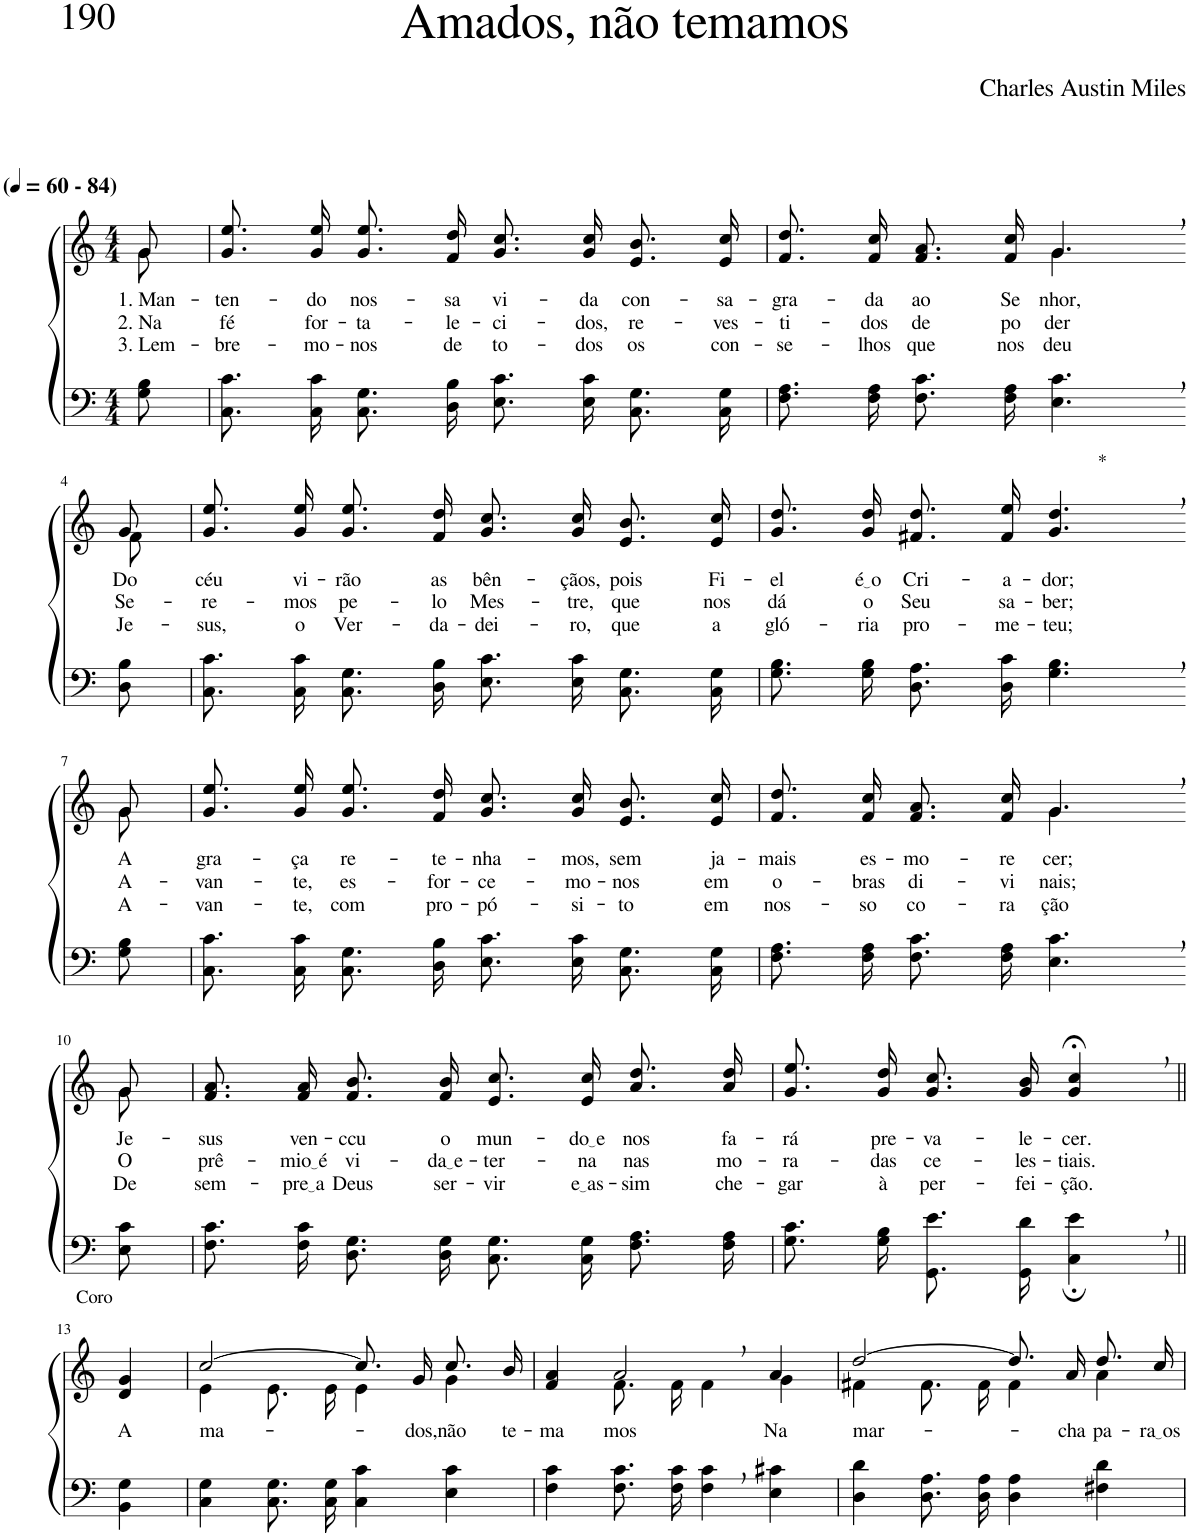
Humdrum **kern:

**kern	**kern	**text	**text	**text
*part2	*part1	*part1	*part1	*part1
*staff2	*staff1	*staff1	*staff1	*staff1
*I"Parte III e IV	*I"Parte I e II	*	*	*
*clefF4	*clefG2	*	*	*
*Trd1c2	*Trd1c2	*	*	*
*k[]	*k[]	*	*	*
*M4/4	*M4/4	*	*	*
*MM60	*MM60	*	*	*
=1	=1	=1	=1	=1
*	*^	*	*	*
!	!LO:TX:a:B:t=(	!	!	!	!
!	!LO:TX:a:B:t=- 84)	!	!	!	!
!	!	!	!LO:LY:b	!LO:LY:b	!LO:LY:b
8G\ 8B\	8g/	8g\	1. Man-	2. Na	3. Lem-
=2	=2	=2	=2	=2	=2
!	!	!	!LO:LY:b	!LO:LY:b	!LO:LY:b
*	*v	*v	*	*	*
8.C\ 8.c\L	8.g\ 8.ee\L	-ten-	fé	-bre-
!	!	!LO:LY:b	!LO:LY:b	!LO:LY:b
16C\ 16c\Jk	16g\ 16ee\Jk	-do	for-	-mo-
!	!	!LO:LY:b	!LO:LY:b	!LO:LY:b
8.C\ 8.G\L	8.g\ 8.ee\L	nos-	-ta-	-nos
!	!	!LO:LY:b	!LO:LY:b	!LO:LY:b
16D\ 16B\Jk	16f\ 16dd\Jk	-sa	-le-	de
!	!	!LO:LY:b	!LO:LY:b	!LO:LY:b
8.E\ 8.c\L	8.g/ 8.cc/L	vi-	-ci-	to-
!	!	!LO:LY:b	!LO:LY:b	!LO:LY:b
16E\ 16c\Jk	16g/ 16cc/Jk	-da	-dos,	-dos
!	!	!LO:LY:b	!LO:LY:b	!LO:LY:b
8.C\ 8.G\L	8.e/ 8.b/L	con-	re-	os
!	!	!LO:LY:b	!LO:LY:b	!LO:LY:b
16C\ 16G\Jk	16e/ 16cc/Jk	-sa-	-ves-	con-
=3	=3	=3	=3	=3
!	!	!LO:LY:b	!LO:LY:b	!LO:LY:b
*	*^	*	*	*
8.F\ 8.A\L	8.f/ 8.dd/L	2ryy	-gra-	-ti-	-se-
!	!	!	!LO:LY:b	!LO:LY:b	!LO:LY:b
16F\ 16A\Jk	16f/ 16cc/Jk	.	-da	-dos	-lhos
!	!	!	!LO:LY:b	!LO:LY:b	!LO:LY:b
8.F\ 8.c\L	8.f/ 8.a/L	.	ao	de	que
!	!	!	!LO:LY:b	!LO:LY:b	!LO:LY:b
16F\ 16A\Jk	16f/ 16cc/Jk	.	Se-	po-	nos
!	!	!	!LO:LY:b	!LO:LY:b	!LO:LY:b
4.E\, 4.c\,	4.g,/	4.g\	-nhor,	-der	deu
!!LO:LB:g=z	!!
=4-	=4-	=4-	=4-	=4-	=4-
!	!	!	!LO:LY:b	!LO:LY:b	!LO:LY:b
8D\ 8B\	8g/	8f\	Do	Se-	Je-
=5	=5	=5	=5	=5	=5
!	!	!	!LO:LY:b	!LO:LY:b	!LO:LY:b
*	*v	*v	*	*	*
8.C\ 8.c\L	8.g\ 8.ee\L	céu	-re-	-sus,
!	!	!LO:LY:b	!LO:LY:b	!LO:LY:b
16C\ 16c\Jk	16g\ 16ee\Jk	vi-	-mos	o
!	!	!LO:LY:b	!LO:LY:b	!LO:LY:b
8.C\ 8.G\L	8.g\ 8.ee\L	-rão	pe-	Ver-
!	!	!LO:LY:b	!LO:LY:b	!LO:LY:b
16D\ 16B\Jk	16f\ 16dd\Jk	as	-lo	-da-
!	!	!LO:LY:b	!LO:LY:b	!LO:LY:b
8.E\ 8.c\L	8.g/ 8.cc/L	bên-	Mes-	-dei-
!	!	!LO:LY:b	!LO:LY:b	!LO:LY:b
16E\ 16c\Jk	16g/ 16cc/Jk	-çãos,	-tre,	-ro,
!	!	!LO:LY:b	!LO:LY:b	!LO:LY:b
8.C\ 8.G\L	8.e/ 8.b/L	pois	que	que
!	!	!LO:LY:b	!LO:LY:b	!LO:LY:b
16C\ 16G\Jk	16e/ 16cc/Jk	Fi-	nos	a
=6	=6	=6	=6	=6
!	!	!LO:LY:b	!LO:LY:b	!LO:LY:b
8.G\ 8.B\L	8.g\ 8.dd\L	-el	dá	gló-
!	!	!LO:LY:b	!LO:LY:b	!LO:LY:b
16G\ 16B\Jk	16g\ 16dd\Jk	é o	o	-ria
!	!	!LO:LY:b	!LO:LY:b	!LO:LY:b
8.D\ 8.A\L	8.f#X\ 8.dd\L	Cri-	Seu	pro-
!	!	!LO:LY:b	!LO:LY:b	!LO:LY:b
16D\ 16c\Jk	16f#\ 16ee\Jk	-a-	sa-	-me-
!	!LO:TX:a:t=*	!	!	!
!	!	!LO:LY:b	!LO:LY:b	!LO:LY:b
4.G\, 4.B\,	4.g/, 4.dd/,	-dor;	-ber;	-teu;
!!LO:LB:g=z
=7-	=7-	=7-	=7-	=7-
*	*^	*	*	*
!	!	!	!LO:LY:b	!LO:LY:b	!LO:LY:b
8G\ 8B\	8g/	8g\	A	A-	A-
=8	=8	=8	=8	=8	=8
!	!	!	!LO:LY:b	!LO:LY:b	!LO:LY:b
*	*v	*v	*	*	*
8.C\ 8.c\L	8.g\ 8.ee\L	gra-	-van-	-van-
!	!	!LO:LY:b	!LO:LY:b	!LO:LY:b
16C\ 16c\Jk	16g\ 16ee\Jk	-ça	-te,	-te,
!	!	!LO:LY:b	!LO:LY:b	!LO:LY:b
8.C\ 8.G\L	8.g\ 8.ee\L	re-	es-	com
!	!	!LO:LY:b	!LO:LY:b	!LO:LY:b
16D\ 16B\Jk	16f\ 16dd\Jk	-te-	-for-	pro-
!	!	!LO:LY:b	!LO:LY:b	!LO:LY:b
8.E\ 8.c\L	8.g/ 8.cc/L	-nha-	-ce-	-pó-
!	!	!LO:LY:b	!LO:LY:b	!LO:LY:b
16E\ 16c\Jk	16g/ 16cc/Jk	-mos,	-mo-	-si-
!	!	!LO:LY:b	!LO:LY:b	!LO:LY:b
8.C\ 8.G\L	8.e/ 8.b/L	sem	-nos	-to
!	!	!LO:LY:b	!LO:LY:b	!LO:LY:b
16C\ 16G\Jk	16e/ 16cc/Jk	ja-	em	em
=9	=9	=9	=9	=9
!	!	!LO:LY:b	!LO:LY:b	!LO:LY:b
*	*^	*	*	*
8.F\ 8.A\L	8.f/ 8.dd/L	2ryy	-mais	o-	nos-
!	!	!	!LO:LY:b	!LO:LY:b	!LO:LY:b
16F\ 16A\Jk	16f/ 16cc/Jk	.	es-	-bras	-so
!	!	!	!LO:LY:b	!LO:LY:b	!LO:LY:b
8.F\ 8.c\L	8.f/ 8.a/L	.	-mo-	di-	co-
!	!	!	!LO:LY:b	!LO:LY:b	!LO:LY:b
16F\ 16A\Jk	16f/ 16cc/Jk	.	-re-	-vi-	-ra-
!	!	!	!LO:LY:b	!LO:LY:b	!LO:LY:b
4.E\, 4.c\,	4.g,/	4.g\	-cer;	-nais;	-ção
!!LO:LB:g=z	!!
=10-	=10-	=10-	=10-	=10-	=10-
!	!	!	!LO:LY:b	!LO:LY:b	!LO:LY:b
8E\ 8c\	8g/	8g\	Je-	O	De
=11	=11	=11	=11	=11	=11
!	!	!	!LO:LY:b	!LO:LY:b	!LO:LY:b
*	*v	*v	*	*	*
8.F\ 8.c\L	8.f/ 8.a/L	-sus	prê-	sem-
!	!	!LO:LY:b	!LO:LY:b	!LO:LY:b
16F\ 16c\Jk	16f/ 16a/Jk	ven-	mio é	pre a
!	!	!LO:LY:b	!LO:LY:b	!LO:LY:b
8.D\ 8.G\L	8.f/ 8.b/L	-ccu	vi-	Deus
!	!	!LO:LY:b	!LO:LY:b	!LO:LY:b
16D\ 16G\Jk	16f/ 16b/Jk	o	da e	ser-
!	!	!LO:LY:b	!LO:LY:b	!LO:LY:b
8.C\ 8.G\L	8.e/ 8.cc/L	mun-	-ter-	-vir
!	!	!LO:LY:b	!LO:LY:b	!LO:LY:b
16C\ 16G\Jk	16e/ 16cc/Jk	do e	-na	e as
!	!	!LO:LY:b	!LO:LY:b	!LO:LY:b
8.F\ 8.A\L	8.a\ 8.dd\L	nos	nas	-sim
!	!	!LO:LY:b	!LO:LY:b	!LO:LY:b
16F\ 16A\Jk	16a\ 16dd\Jk	fa-	mo-	che-
=12	=12	=12	=12	=12
!	!	!LO:LY:b	!LO:LY:b	!LO:LY:b
8.G\ 8.c\L	8.g\ 8.ee\L	-rá	-ra-	-gar
!	!	!LO:LY:b	!LO:LY:b	!LO:LY:b
16G\ 16B\Jk	16g\ 16dd\Jk	pre-	-das	à
!	!	!LO:LY:b	!LO:LY:b	!LO:LY:b
8.GG\ 8.e\L	8.g/ 8.cc/L	-va-	ce-	per-
!	!	!LO:LY:b	!LO:LY:b	!LO:LY:b
16GG\ 16d\Jk	16g/ 16b/Jk	-le-	-les-	-fei-
!	!	!LO:LY:b	!LO:LY:b	!LO:LY:b
4C\;, 4e\;,	4g/;<, 4cc/;<,	-cer.	-tiais.	-ção.
!!LO:LB:g=z
=13||	=13||	=13||	=13||	=13||
!	!LO:TX:a:t=Coro	!	!	!
!	!	!LO:LY:b	!	!
4BB\ 4G\	4d/ 4g/	A-	.	.
=14	=14	=14	=14	=14
*	*^	*	*	*
!	!	!	!LO:LY:b	!	!
4C\ 4G\	[2cc/	4e\	-ma-	.	.
8.C\ 8.G\L	.	8.e\L	.	.	.
16C\ 16G\Jk	.	16e\Jk	.	.	.
4C\ 4c\	8.cc/L]	4e\	.	.	.
!	!	!	!LO:LY:b	!	!
.	16g/Jk	.	-dos,	.	.
!	!	!	!LO:LY:b	!	!
4E\ 4c\	8.cc/L	4g\	não	.	.
!	!	!	!LO:LY:b	!	!
.	16b/Jk	.	te-	.	.
=15	=15	=15	=15	=15	=15
!	!	!	!LO:LY:b	!	!
4F\ 4c\	4f/ 4a/	4ryy	-ma-	.	.
!	!	!	!LO:LY:b	!	!
8.F\ 8.c\L	2a,/	8.f\L	-mos	.	.
16F\ 16c\Jk	.	16f\Jk	.	.	.
4F\, 4c\,	.	4f\	.	.	.
!	!	!	!LO:LY:b	!	!
4E\ 4c#X\	4a/	4g\	Na	.	.
=16	=16	=16	=16	=16	=16
!	!	!	!LO:LY:b	!	!
4D\ 4d\	[2dd/	4f#X\	mar-	.	.
8.D\ 8.A\L	.	8.f#\L	.	.	.
16D\ 16A\Jk	.	16f#\Jk	.	.	.
4D\ 4A\	8.dd/L]	4f#\	.	.	.
!	!	!	!LO:LY:b	!	!
.	16a/Jk	.	-cha	.	.
!	!	!	!LO:LY:b	!	!
4F#X\ 4d\	8.dd/L	4a\	pa-	.	.
!	!	!	!LO:LY:b	!	!
.	16cc/Jk	.	ra os	.	.
*	*v	*v	*	*	*
=	=	=	=	=
*-	*-	*-	*-	*-
